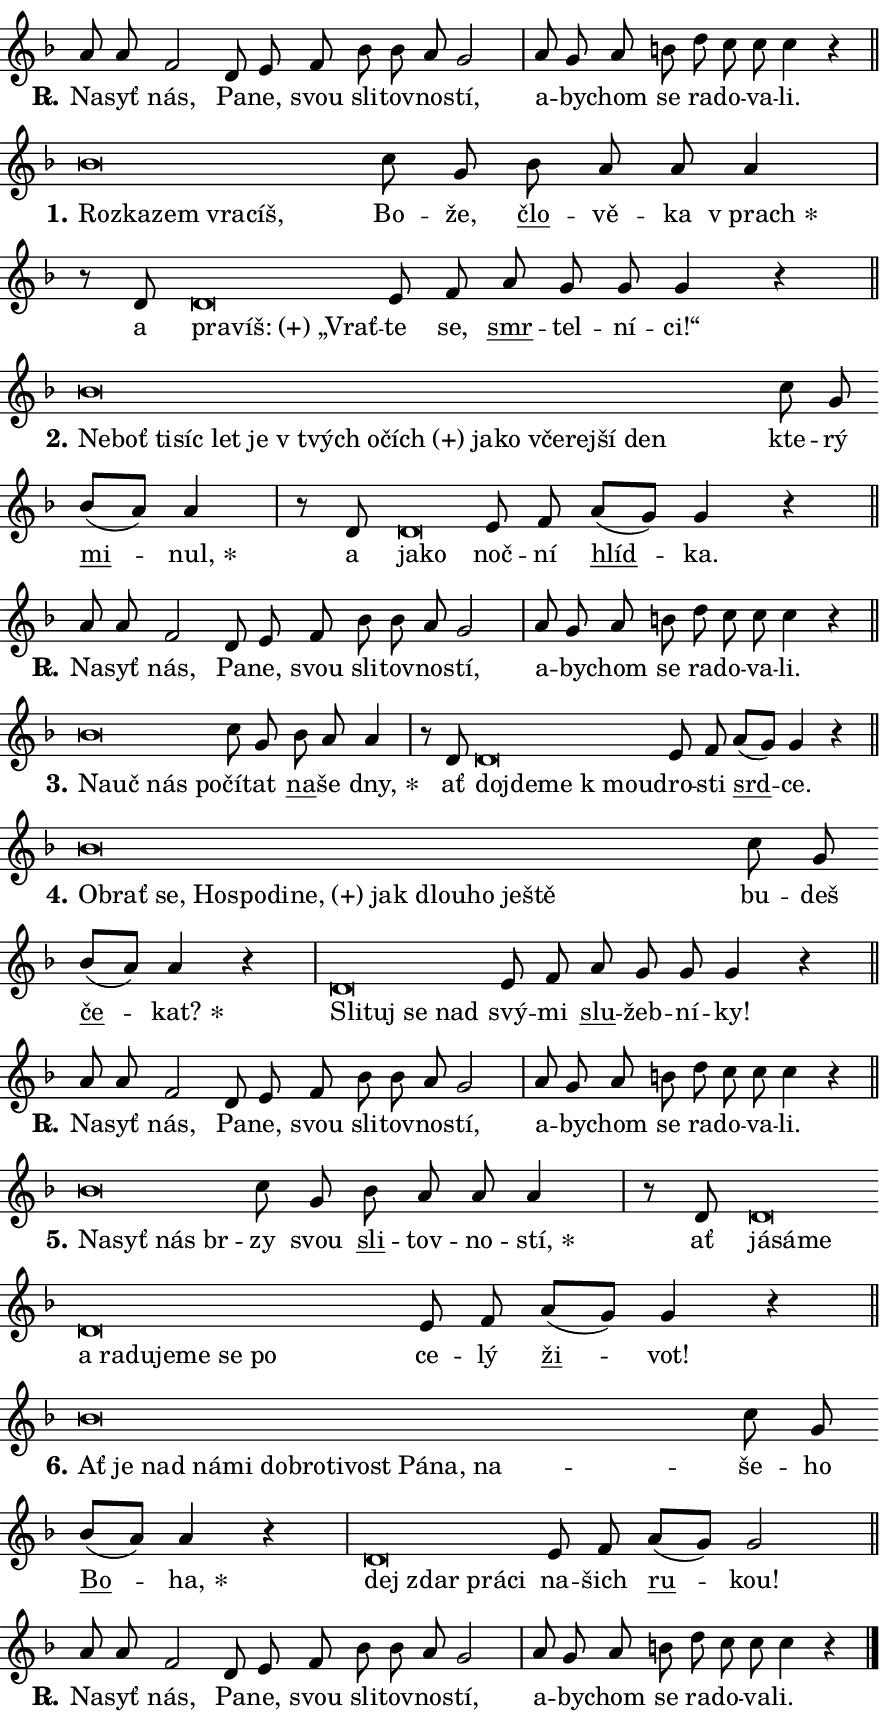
\version "2.24.0"
\header { tagline = "" }
\paper {
  indent = 0\cm
  top-margin = 0\cm
  right-margin = 0.13\cm % to fit lyric hyphens
  bottom-margin = 0\cm
  left-margin = 0\cm
  paper-width = 15\cm
  page-breaking = #ly:one-page-breaking
  system-system-spacing.basic-distance = #11
  score-system-spacing.basic-distance = #11
  ragged-last = ##f
}


%% Author: Thomas Morley
%% https://lists.gnu.org/archive/html/lilypond-user/2020-05/msg00002.html
#(define (line-position grob)
"Returns position of @var[grob} in current system:
   @code{'start}, if at first time-step
   @code{'end}, if at last time-step
   @code{'middle} otherwise
"
  (let* ((col (ly:item-get-column grob))
         (ln (ly:grob-object col 'left-neighbor))
         (rn (ly:grob-object col 'right-neighbor))
         (col-to-check-left (if (ly:grob? ln) ln col))
         (col-to-check-right (if (ly:grob? rn) rn col))
         (break-dir-left
           (and
             (ly:grob-property col-to-check-left 'non-musical #f)
             (ly:item-break-dir col-to-check-left)))
         (break-dir-right
           (and
             (ly:grob-property col-to-check-right 'non-musical #f)
             (ly:item-break-dir col-to-check-right))))
        (cond ((eqv? 1 break-dir-left) 'start)
              ((eqv? -1 break-dir-right) 'end)
              (else 'middle))))

#(define (tranparent-at-line-position vctor)
  (lambda (grob)
  "Relying on @code{line-position} select the relevant enry from @var{vctor}.
Used to determine transparency,"
    (case (line-position grob)
      ((end) (not (vector-ref vctor 0)))
      ((middle) (not (vector-ref vctor 1)))
      ((start) (not (vector-ref vctor 2))))))

noteHeadBreakVisibility =
#(define-music-function (break-visibility)(vector?)
"Makes @code{NoteHead}s transparent relying on @var{break-visibility}"
#{
  \override NoteHead.transparent =
    #(tranparent-at-line-position break-visibility)
#})

#(define delete-ledgers-for-transparent-note-heads
  (lambda (grob)
    "Reads whether a @code{NoteHead} is transparent.
If so this @code{NoteHead} is removed from @code{'note-heads} from
@var{grob}, which is supposed to be @code{LedgerLineSpanner}.
As a result ledgers are not printed for this @code{NoteHead}"
    (let* ((nhds-array (ly:grob-object grob 'note-heads))
           (nhds-list
             (if (ly:grob-array? nhds-array)
                 (ly:grob-array->list nhds-array)
                 '()))
           ;; Relies on the transparent-property being done before
           ;; Staff.LedgerLineSpanner.after-line-breaking is executed.
           ;; This is fragile ...
           (to-keep
             (remove
               (lambda (nhd)
                 (ly:grob-property nhd 'transparent #f))
               nhds-list)))
      ;; TODO find a better method to iterate over grob-arrays, similiar
      ;; to filter/remove etc for lists
      ;; For now rebuilt from scratch
      (set! (ly:grob-object grob 'note-heads)  '())
      (for-each
        (lambda (nhd)
          (ly:pointer-group-interface::add-grob grob 'note-heads nhd))
        to-keep))))

squashNotes = {
  \override NoteHead.X-extent = #'(-0.2 . 0.2)
  \override NoteHead.Y-extent = #'(-0.75 . 0)
  \override NoteHead.stencil =
    #(lambda (grob)
       (let ((pos (ly:grob-property grob 'staff-position)))
         (begin
           (if (< pos -7) (display "ERROR: Lower brevis then expected\n") (display ""))
           (if (<= pos -6) ly:text-interface::print ly:note-head::print))))
}
unSquashNotes = {
  \revert NoteHead.X-extent
  \revert NoteHead.Y-extent
  \revert NoteHead.stencil
}

hideNotes = \noteHeadBreakVisibility #begin-of-line-visible
unHideNotes = \noteHeadBreakVisibility #all-visible

% work-around for resetting accidentals
% https://lilypond.org/doc/v2.23/Documentation/notation/displaying-rhythms#unmetered-music
cadenzaMeasure = {
  \cadenzaOff
  \partial 1024 s1024
  \cadenzaOn
}

#(define-markup-command (accent layout props text) (markup?)
  "Underline accented syllable"
  (interpret-markup layout props
    #{\markup \override #'(offset . 4.3) \underline { #text }#}))

responsum = \markup \concat {
  "R" \hspace #-1.05 \path #0.1 #'((moveto 0 0.07) (lineto 0.9 0.8)) \hspace #0.05 "."
}

spaceSize = #0.6828661417322834 % exact space size for TeX Gyre Schola

\layout {
  \context {
    \Staff
    \remove "Time_signature_engraver"
    \override LedgerLineSpanner.after-line-breaking = #delete-ledgers-for-transparent-note-heads
  }
  \context {
    \Lyrics {
      \override LyricSpace.minimum-distance = \spaceSize
      \override LyricText.font-name = #"TeX Gyre Schola"
      \override LyricText.font-size = 1
      \override StanzaNumber.font-name = #"TeX Gyre Schola Bold"
      \override StanzaNumber.font-size = 1
    }
  }
  \context {
    \Score 
    \override NoteHead.text =
      #(lambda (grob) 
        (let ((pos (ly:grob-property grob 'staff-position)))
          #{\markup {
            \combine
              \halign #-0.55 \raise #(if (= pos -6) 0 0.5) \override #'(thickness . 2) \draw-line #'(3.2 . 0)
              \musicglyph "noteheads.sM1"
          }#}))
  }
}

% magnetic-lyrics.ily
%
%   written by
%     Jean Abou Samra <jean@abou-samra.fr>
%     Werner Lemberg <wl@gnu.org>
%
%   adapted by
%     Jiri Hon <jiri.hon@gmail.com>
%
% Version 2022-Apr-15

% https://www.mail-archive.com/lilypond-user@gnu.org/msg149350.html

#(define (Left_hyphen_pointer_engraver context)
   "Collect syllable-hyphen-syllable occurrences in lyrics and store
them in properties.  This engraver only looks to the left.  For
example, if the lyrics input is @code{foo -- bar}, it does the
following.

@itemize @bullet
@item
Set the @code{text} property of the @code{LyricHyphen} grob between
@q{foo} and @q{bar} to @code{foo}.

@item
Set the @code{left-hyphen} property of the @code{LyricText} grob with
text @q{foo} to the @code{LyricHyphen} grob between @q{foo} and
@q{bar}.
@end itemize

Use this auxiliary engraver in combination with the
@code{lyric-@/text::@/apply-@/magnetic-@/offset!} hook."
   (let ((hyphen #f)
         (text #f))
     (make-engraver
      (acknowledgers
       ((lyric-syllable-interface engraver grob source-engraver)
        (set! text grob)))
      (end-acknowledgers
       ((lyric-hyphen-interface engraver grob source-engraver)
        ;(when (not (grob::has-interface grob 'lyric-space-interface))
          (set! hyphen grob)));)
      ((stop-translation-timestep engraver)
       (when (and text hyphen)
         (ly:grob-set-object! text 'left-hyphen hyphen))
       (set! text #f)
       (set! hyphen #f)))))

#(define (lyric-text::apply-magnetic-offset! grob)
   "If the space between two syllables is less than the value in
property @code{LyricText@/.details@/.squash-threshold}, move the right
syllable to the left so that it gets concatenated with the left
syllable.

Use this function as a hook for
@code{LyricText@/.after-@/line-@/breaking} if the
@code{Left_@/hyphen_@/pointer_@/engraver} is active."
   (let ((hyphen (ly:grob-object grob 'left-hyphen #f)))
     (when hyphen
       (let ((left-text (ly:spanner-bound hyphen LEFT)))
         (when (grob::has-interface left-text 'lyric-syllable-interface)
           (let* ((common (ly:grob-common-refpoint grob left-text X))
                  (this-x-ext (ly:grob-extent grob common X))
                  (left-x-ext
                   (begin
                     ;; Trigger magnetism for left-text.
                     (ly:grob-property left-text 'after-line-breaking)
                     (ly:grob-extent left-text common X)))
                  ;; `delta` is the gap width between two syllables.
                  (delta (- (interval-start this-x-ext)
                            (interval-end left-x-ext)))
                  (details (ly:grob-property grob 'details))
                  (threshold (assoc-get 'squash-threshold details 0.2)))
             (when (< delta threshold)
               (let* (;; We have to manipulate the input text so that
                      ;; ligatures crossing syllable boundaries are not
                      ;; disabled.  For languages based on the Latin
                      ;; script this is essentially a beautification.
                      ;; However, for non-Western scripts it can be a
                      ;; necessity.
                      (lt (ly:grob-property left-text 'text))
                      (rt (ly:grob-property grob 'text))
                      (is-space (grob::has-interface hyphen 'lyric-space-interface))
                      (space (if is-space " " ""))
                      (extra-delta (if is-space spaceSize 0))
                      ;; Append new syllable.
                      (ltrt-space (if (and (string? lt) (string? rt))
                                (string-append lt space rt)
                                (make-concat-markup (list lt space rt))))
                      ;; Right-align `ltrt` to the right side.
                      (ltrt-space-markup (grob-interpret-markup
                               grob
                               (make-translate-markup
                                (cons (interval-length this-x-ext) 0)
                                (make-right-align-markup ltrt-space)))))
                 (begin
                   ;; Don't print `left-text`.
                   (ly:grob-set-property! left-text 'stencil #f)
                   ;; Set text and stencil (which holds all collected
                   ;; syllables so far) and shift it to the left.
                   (ly:grob-set-property! grob 'text ltrt-space)
                   (ly:grob-set-property! grob 'stencil ltrt-space-markup)
                   (ly:grob-translate-axis! grob (- (- delta extra-delta)) X))))))))))


#(define (lyric-hyphen::displace-bounds-first grob)
   ;; Make very sure this callback isn't triggered too early.
   (let ((left (ly:spanner-bound grob LEFT))
         (right (ly:spanner-bound grob RIGHT)))
     (ly:grob-property left 'after-line-breaking)
     (ly:grob-property right 'after-line-breaking)
     (ly:lyric-hyphen::print grob)))

squashThreshold = #0.4

\layout {
  \context {
    \Lyrics
    \consists #Left_hyphen_pointer_engraver
    \override LyricText.after-line-breaking =
      #lyric-text::apply-magnetic-offset!
    \override LyricHyphen.stencil = #lyric-hyphen::displace-bounds-first
    \override LyricText.details.squash-threshold = \squashThreshold
    \override LyricHyphen.minimum-distance = 0
    \override LyricHyphen.minimum-length = \squashThreshold
  }
}

squashText = \override LyricText.details.squash-threshold = 9999
unSquashText = \override LyricText.details.squash-threshold = \squashThreshold

leftText = \override LyricText.self-alignment-X = #LEFT
unLeftText = \revert LyricText.self-alignment-X

starOffset = #(lambda (grob) 
                (let ((x_offset (ly:self-alignment-interface::aligned-on-x-parent grob)))
                  (if (= x_offset 0) 0 (+ x_offset 1.2))))

star = #(define-music-function (syllable)(string?)
"Append star separator at the end of a syllable"
#{
  \once \override LyricText.X-offset = #starOffset
  \lyricmode { \markup {
    #syllable
    \override #'((font-name . "TeX Gyre Schola Bold")) \hspace #0.2 \lower #0.65 \larger "*"
  } }
#})

starAccent = #(define-music-function (syllable)(string?)
"Append star separator at the end of a syllable and make accent"
#{
  \once \override LyricText.X-offset = #starOffset
  \lyricmode { \markup {
    \accent #syllable
    \override #'((font-name . "TeX Gyre Schola Bold")) \hspace #0.2 \lower #0.65 \larger "*"
  } }
#})

breath = #(define-music-function (syllable)(string?)
"Append breathing indicator at the end of a syllable"
#{
  \lyricmode { \markup { #syllable "+" } }
#})

optionalBreath = #(define-music-function (syllable)(string?)
"Append optional breathing indicator at the end of a syllable"
#{
  \lyricmode { \markup { #syllable "(+)" } }
#})


\score {
    <<
        \new Voice = "melody" { \cadenzaOn \key f \major \relative { a'8 a f2 d8 e f \bar "" bes bes a g2 \cadenzaMeasure \bar "|" a8 g a b \bar "" d c c c4 r \cadenzaMeasure \bar "||" \break } }
        \new Lyrics \lyricsto "melody" { \lyricmode { \set stanza = \responsum
Na -- syť nás, Pa -- ne, svou sli -- tov -- no -- stí, a -- by -- chom se ra -- do -- va -- li. } }
    >>
    \layout {}
}

\score {
    <<
        \new Voice = "melody" { \cadenzaOn \key f \major \relative { \squashNotes bes'\breve*1/16 \hideNotes \breve*1/16 \bar "" \breve*1/16 \bar "" \breve*1/16 \breve*1/16 \bar "" \unHideNotes \unSquashNotes c8 g \bar "" bes a a a4 \cadenzaMeasure \bar "|" r8 d,8 \squashNotes d\breve*1/16 \hideNotes \breve*1/16 \breve*1/16 \bar "" \unHideNotes \unSquashNotes e8 f \bar "" a g g g4 r \cadenzaMeasure \bar "||" \break } }
        \new Lyrics \lyricsto "melody" { \lyricmode { \set stanza = "1."
\leftText Roz -- \squashText ka -- zem vra -- cíš, \unLeftText \unSquashText Bo -- že, \markup \accent člo -- vě -- ka \star "v prach" a \leftText pra -- \squashText \optionalBreath víš: „Vrať -- \unLeftText \unSquashText te se, \markup \accent smr -- tel -- ní -- ci!“ } }
    >>
    \layout {}
}

\score {
    <<
        \new Voice = "melody" { \cadenzaOn \key f \major \relative { \squashNotes bes'\breve*1/16 \hideNotes \breve*1/16 \bar "" \breve*1/16 \bar "" \breve*1/16 \bar "" \breve*1/16 \bar "" \breve*1/16 \bar "" \breve*1/16 \bar "" \breve*1/16 \bar "" \breve*1/16 \bar "" \breve*1/16 \bar "" \breve*1/16 \bar "" \breve*1/16 \bar "" \breve*1/16 \bar "" \breve*1/16 \breve*1/16 \bar "" \unHideNotes \unSquashNotes c8 g \bar "" bes[( a)] a4 \cadenzaMeasure \bar "|" r8 d,8 \squashNotes d\breve*1/16 \hideNotes \breve*1/16 \bar "" \unHideNotes \unSquashNotes e8 f \bar "" a[( g)] g4 r \cadenzaMeasure \bar "||" \break } }
        \new Lyrics \lyricsto "melody" { \lyricmode { \set stanza = "2."
\leftText Ne -- \squashText boť ti -- síc let je "v tvých" o -- \optionalBreath čích ja -- ko vče -- rej -- ší den \unLeftText \unSquashText kte -- rý \markup \accent mi -- \star nul, a \leftText ja -- \squashText ko \unLeftText \unSquashText noč -- ní \markup \accent hlíd -- ka. } }
    >>
    \layout {}
}

\score {
    <<
        \new Voice = "melody" { \cadenzaOn \key f \major \relative { a'8 a f2 d8 e f \bar "" bes bes a g2 \cadenzaMeasure \bar "|" a8 g a b \bar "" d c c c4 r \cadenzaMeasure \bar "||" \break } }
        \new Lyrics \lyricsto "melody" { \lyricmode { \set stanza = \responsum
Na -- syť nás, Pa -- ne, svou sli -- tov -- no -- stí, a -- by -- chom se ra -- do -- va -- li. } }
    >>
    \layout {}
}

\score {
    <<
        \new Voice = "melody" { \cadenzaOn \key f \major \relative { \squashNotes bes'\breve*1/16 \hideNotes \breve*1/16 \bar "" \breve*1/16 \breve*1/16 \bar "" \unHideNotes \unSquashNotes c8 g \bar "" bes a a4 \cadenzaMeasure \bar "|" r8 d,8 \squashNotes d\breve*1/16 \hideNotes \breve*1/16 \bar "" \breve*1/16 \breve*1/16 \bar "" \unHideNotes \unSquashNotes e8 f \bar "" a[( g)] g4 r \cadenzaMeasure \bar "||" \break } }
        \new Lyrics \lyricsto "melody" { \lyricmode { \set stanza = "3."
\leftText Na -- \squashText uč nás po -- \unLeftText \unSquashText čí -- tat \markup \accent na -- še \star dny, ať \leftText do -- \squashText jde -- me "k mou" -- \unLeftText \unSquashText dro -- sti \markup \accent srd -- ce. } }
    >>
    \layout {}
}

\score {
    <<
        \new Voice = "melody" { \cadenzaOn \key f \major \relative { \squashNotes bes'\breve*1/16 \hideNotes \breve*1/16 \bar "" \breve*1/16 \bar "" \breve*1/16 \bar "" \breve*1/16 \bar "" \breve*1/16 \bar "" \breve*1/16 \bar "" \breve*1/16 \bar "" \breve*1/16 \bar "" \breve*1/16 \bar "" \breve*1/16 \breve*1/16 \bar "" \unHideNotes \unSquashNotes c8 g \bar "" bes[( a)] a4 r \cadenzaMeasure \bar "|" \squashNotes d,\breve*1/16 \hideNotes \breve*1/16 \bar "" \breve*1/16 \breve*1/16 \bar "" \unHideNotes \unSquashNotes e8 f \bar "" a g g g4 r \cadenzaMeasure \bar "||" \break } }
        \new Lyrics \lyricsto "melody" { \lyricmode { \set stanza = "4."
\leftText Ob -- \squashText rať se, Ho -- spo -- di -- \optionalBreath ne, jak dlou -- ho je -- ště \unLeftText \unSquashText bu -- deš \markup \accent če -- \star kat? \leftText Sli -- \squashText tuj se nad \unLeftText \unSquashText svý -- mi \markup \accent slu -- žeb -- ní -- ky! } }
    >>
    \layout {}
}

\score {
    <<
        \new Voice = "melody" { \cadenzaOn \key f \major \relative { a'8 a f2 d8 e f \bar "" bes bes a g2 \cadenzaMeasure \bar "|" a8 g a b \bar "" d c c c4 r \cadenzaMeasure \bar "||" \break } }
        \new Lyrics \lyricsto "melody" { \lyricmode { \set stanza = \responsum
Na -- syť nás, Pa -- ne, svou sli -- tov -- no -- stí, a -- by -- chom se ra -- do -- va -- li. } }
    >>
    \layout {}
}

\score {
    <<
        \new Voice = "melody" { \cadenzaOn \key f \major \relative { \squashNotes bes'\breve*1/16 \hideNotes \breve*1/16 \bar "" \breve*1/16 \breve*1/16 \bar "" \unHideNotes \unSquashNotes c8 g \bar "" bes a a a4 \cadenzaMeasure \bar "|" r8 d,8 \squashNotes d\breve*1/16 \hideNotes \breve*1/16 \bar "" \breve*1/16 \bar "" \breve*1/16 \bar "" \breve*1/16 \bar "" \breve*1/16 \bar "" \breve*1/16 \bar "" \breve*1/16 \bar "" \breve*1/16 \breve*1/16 \bar "" \unHideNotes \unSquashNotes e8 f \bar "" a[( g)] g4 r \cadenzaMeasure \bar "||" \break } }
        \new Lyrics \lyricsto "melody" { \lyricmode { \set stanza = "5."
\leftText Na -- \squashText syť nás br -- \unLeftText \unSquashText zy svou \markup \accent sli -- tov -- no -- \star stí, ať \leftText já -- \squashText sá -- me a ra -- du -- je -- me se po \unLeftText \unSquashText ce -- lý \markup \accent ži -- vot! } }
    >>
    \layout {}
}

\score {
    <<
        \new Voice = "melody" { \cadenzaOn \key f \major \relative { \squashNotes bes'\breve*1/16 \hideNotes \breve*1/16 \bar "" \breve*1/16 \bar "" \breve*1/16 \bar "" \breve*1/16 \bar "" \breve*1/16 \bar "" \breve*1/16 \bar "" \breve*1/16 \bar "" \breve*1/16 \bar "" \breve*1/16 \bar "" \breve*1/16 \breve*1/16 \bar "" \unHideNotes \unSquashNotes c8 g \bar "" bes[( a)] a4 r \cadenzaMeasure \bar "|" \squashNotes d,\breve*1/16 \hideNotes \breve*1/16 \bar "" \breve*1/16 \breve*1/16 \bar "" \unHideNotes \unSquashNotes e8 f \bar "" a[( g)] g2 \cadenzaMeasure \bar "||" \break } }
        \new Lyrics \lyricsto "melody" { \lyricmode { \set stanza = "6."
\leftText Ať \squashText je nad ná -- mi dob -- ro -- ti -- vost Pá -- na, na -- \unLeftText \unSquashText še -- ho \markup \accent Bo -- \star ha, \leftText dej \squashText zdar prá -- ci \unLeftText \unSquashText na -- šich \markup \accent ru -- kou! } }
    >>
    \layout {}
}

\score {
    <<
        \new Voice = "melody" { \cadenzaOn \key f \major \relative { a'8 a f2 d8 e f \bar "" bes bes a g2 \cadenzaMeasure \bar "|" a8 g a b \bar "" d c c c4 r \cadenzaMeasure \bar "||" \break } \bar "|." }
        \new Lyrics \lyricsto "melody" { \lyricmode { \set stanza = \responsum
Na -- syť nás, Pa -- ne, svou sli -- tov -- no -- stí, a -- by -- chom se ra -- do -- va -- li. } }
    >>
    \layout {}
}
